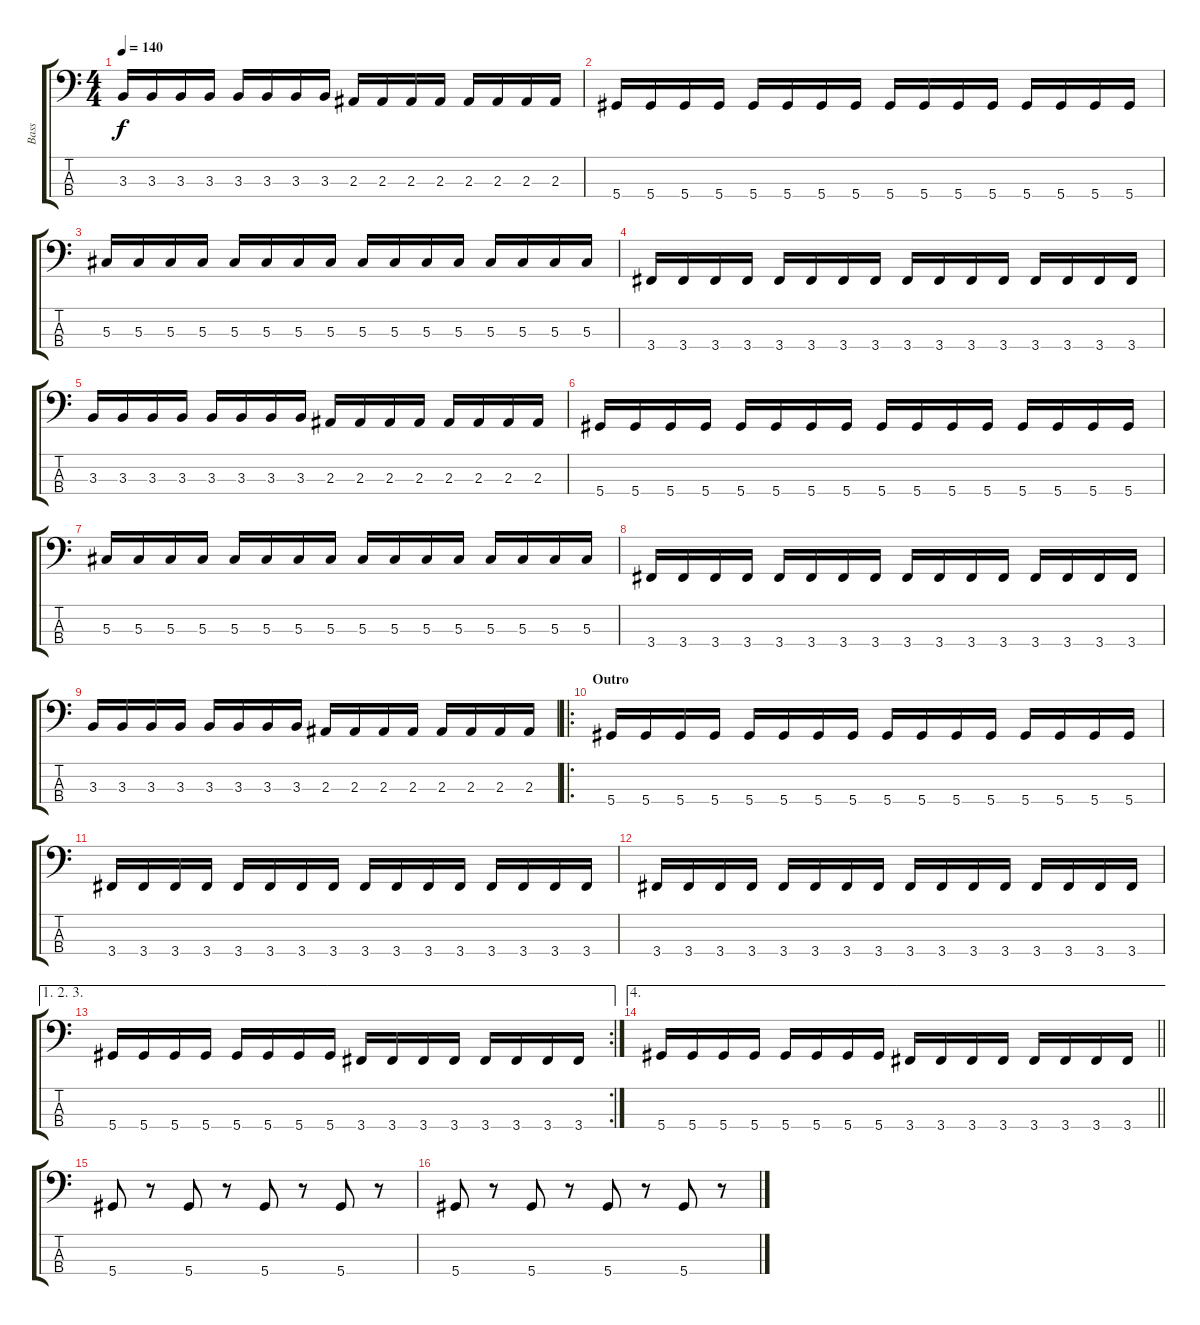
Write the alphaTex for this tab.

\track ("Bass" "Bass") {instrument electricbassfinger}
\staff {score tabs}
\tuning (Gb2 Db2 Ab1 Eb1) {hide}
\ts (4 4)
\tempo 140
\clef f4
\ks c
3.3.16{dy f} 3.3.16 3.3.16 3.3.16 3.3.16 3.3.16 3.3.16 3.3.16 2.3.16 2.3.16 2.3.16 2.3.16 2.3.16 2.3.16 2.3.16 2.3.16 |
5.4.16 5.4.16 5.4.16 5.4.16 5.4.16 5.4.16 5.4.16 5.4.16 5.4.16 5.4.16 5.4.16 5.4.16 5.4.16 5.4.16 5.4.16 5.4.16 |
5.3.16 5.3.16 5.3.16 5.3.16 5.3.16 5.3.16 5.3.16 5.3.16 5.3.16 5.3.16 5.3.16 5.3.16 5.3.16 5.3.16 5.3.16 5.3.16 |
3.4.16 3.4.16 3.4.16 3.4.16 3.4.16 3.4.16 3.4.16 3.4.16 3.4.16 3.4.16 3.4.16 3.4.16 3.4.16 3.4.16 3.4.16 3.4.16 |
3.3.16 3.3.16 3.3.16 3.3.16 3.3.16 3.3.16 3.3.16 3.3.16 2.3.16 2.3.16 2.3.16 2.3.16 2.3.16 2.3.16 2.3.16 2.3.16 |
5.4.16 5.4.16 5.4.16 5.4.16 5.4.16 5.4.16 5.4.16 5.4.16 5.4.16 5.4.16 5.4.16 5.4.16 5.4.16 5.4.16 5.4.16 5.4.16 |
5.3.16 5.3.16 5.3.16 5.3.16 5.3.16 5.3.16 5.3.16 5.3.16 5.3.16 5.3.16 5.3.16 5.3.16 5.3.16 5.3.16 5.3.16 5.3.16 |
3.4.16 3.4.16 3.4.16 3.4.16 3.4.16 3.4.16 3.4.16 3.4.16 3.4.16 3.4.16 3.4.16 3.4.16 3.4.16 3.4.16 3.4.16 3.4.16 |
3.3.16 3.3.16 3.3.16 3.3.16 3.3.16 3.3.16 3.3.16 3.3.16 2.3.16 2.3.16 2.3.16 2.3.16 2.3.16 2.3.16 2.3.16 2.3.16 |
\ro
\section ("" "Outro")
5.4.16 5.4.16 5.4.16 5.4.16 5.4.16 5.4.16 5.4.16 5.4.16 5.4.16 5.4.16 5.4.16 5.4.16 5.4.16 5.4.16 5.4.16 5.4.16 |
3.4.16 3.4.16 3.4.16 3.4.16 3.4.16 3.4.16 3.4.16 3.4.16 3.4.16 3.4.16 3.4.16 3.4.16 3.4.16 3.4.16 3.4.16 3.4.16 |
3.4.16 3.4.16 3.4.16 3.4.16 3.4.16 3.4.16 3.4.16 3.4.16 3.4.16 3.4.16 3.4.16 3.4.16 3.4.16 3.4.16 3.4.16 3.4.16 |
\ae (1 2 3)
\rc 2
5.4.16 5.4.16 5.4.16 5.4.16 5.4.16 5.4.16 5.4.16 5.4.16 3.4.16 3.4.16 3.4.16 3.4.16 3.4.16 3.4.16 3.4.16 3.4.16 |
\ae 4
\barLineRight lightlight
5.4.16 5.4.16 5.4.16 5.4.16 5.4.16 5.4.16 5.4.16 5.4.16 3.4.16 3.4.16 3.4.16 3.4.16 3.4.16 3.4.16 3.4.16 3.4.16 |
5.4.8 r.8 5.4.8 r.8 5.4.8 r.8 5.4.8 r.8 |
5.4.8 r.8 5.4.8 r.8 5.4.8 r.8 5.4.8 r.8
